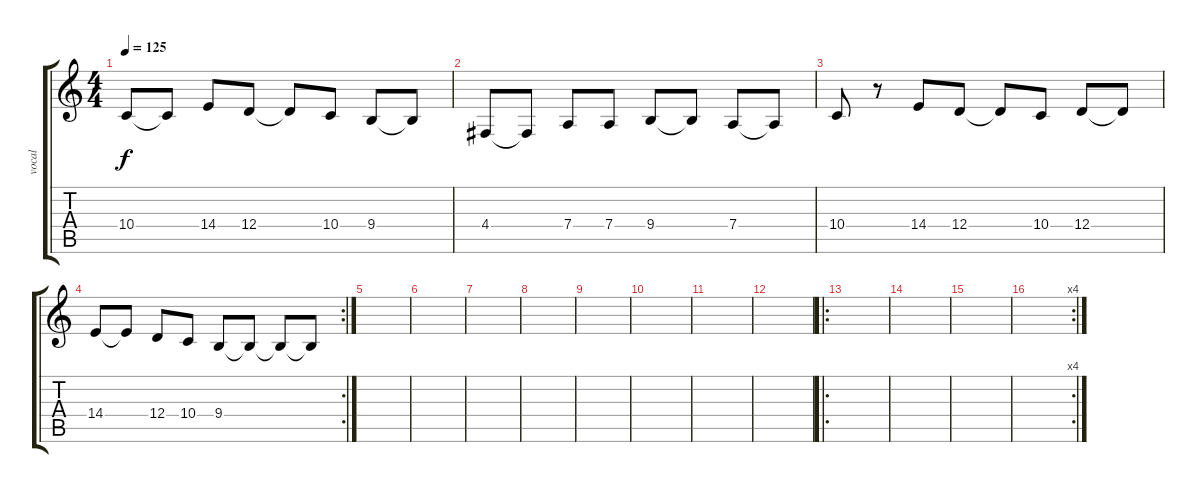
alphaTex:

\track ("vocal" "vocal") {instrument lead2sawtooth}
\staff {score tabs}
\tuning (E4 B3 G3 D3 A2 E2) {hide}
\ts (4 4)
\tempo 125
\clef g2
\ks c
10.4.8{dy f} 10.4{t}.8 14.4.8 12.4.8 12.4{t}.8 10.4.8 9.4.8 9.4{t}.8 |
4.4.8 4.4{t}.8 7.4.8 7.4.8 9.4.8 9.4{t}.8 7.4.8 7.4{t}.8 |
10.4.8 r.8 14.4.8 12.4.8 12.4{t}.8 10.4.8 12.4.8 12.4{t}.8 |
\rc 2
14.4.8 14.4{t}.8 12.4.8 10.4.8 9.4.8 9.4{t}.8 9.4{t}.8 9.4{t}.8 |
|
|
|
|
|
|
|
|
\ro
|
|
|
\rc 4
